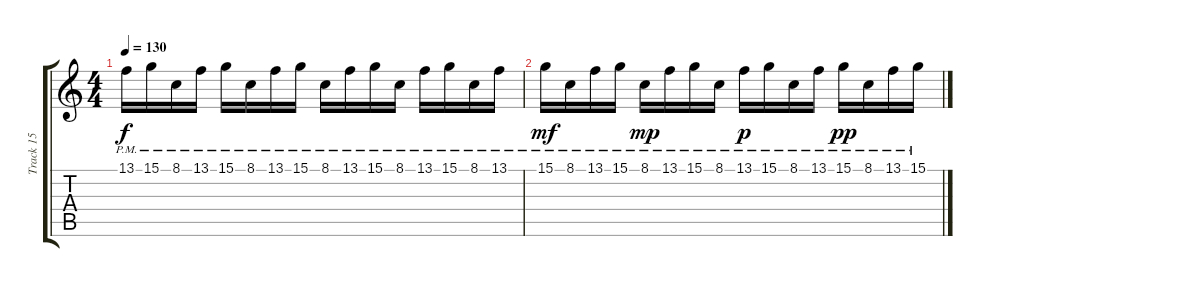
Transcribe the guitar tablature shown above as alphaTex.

\track ("Track 15" "Track 15") {instrument clavinet}
\staff {score tabs}
\tuning (E4 B3 G3 D3 A2 E2) {hide}
\ts (4 4)
\tempo 130
\clef g2
\ks c
13.1{pm}.16{dy f} 15.1{pm}.16 8.1{pm}.16 13.1{pm}.16 15.1{pm}.16 8.1{pm}.16 13.1{pm}.16 15.1{pm}.16 8.1{pm}.16 13.1{pm}.16 15.1{pm}.16 8.1{pm}.16 13.1{pm}.16 15.1{pm}.16 8.1{pm}.16 13.1{pm}.16 |
15.1{pm}.16{dy mf} 8.1{pm}.16 13.1{pm}.16 15.1{pm}.16 8.1{pm}.16{dy mp} 13.1{pm}.16 15.1{pm}.16 8.1{pm}.16 13.1{pm}.16{dy p} 15.1{pm}.16 8.1{pm}.16 13.1{pm}.16 15.1{pm}.16{dy pp} 8.1{pm}.16 13.1{pm}.16 15.1{pm}.16
